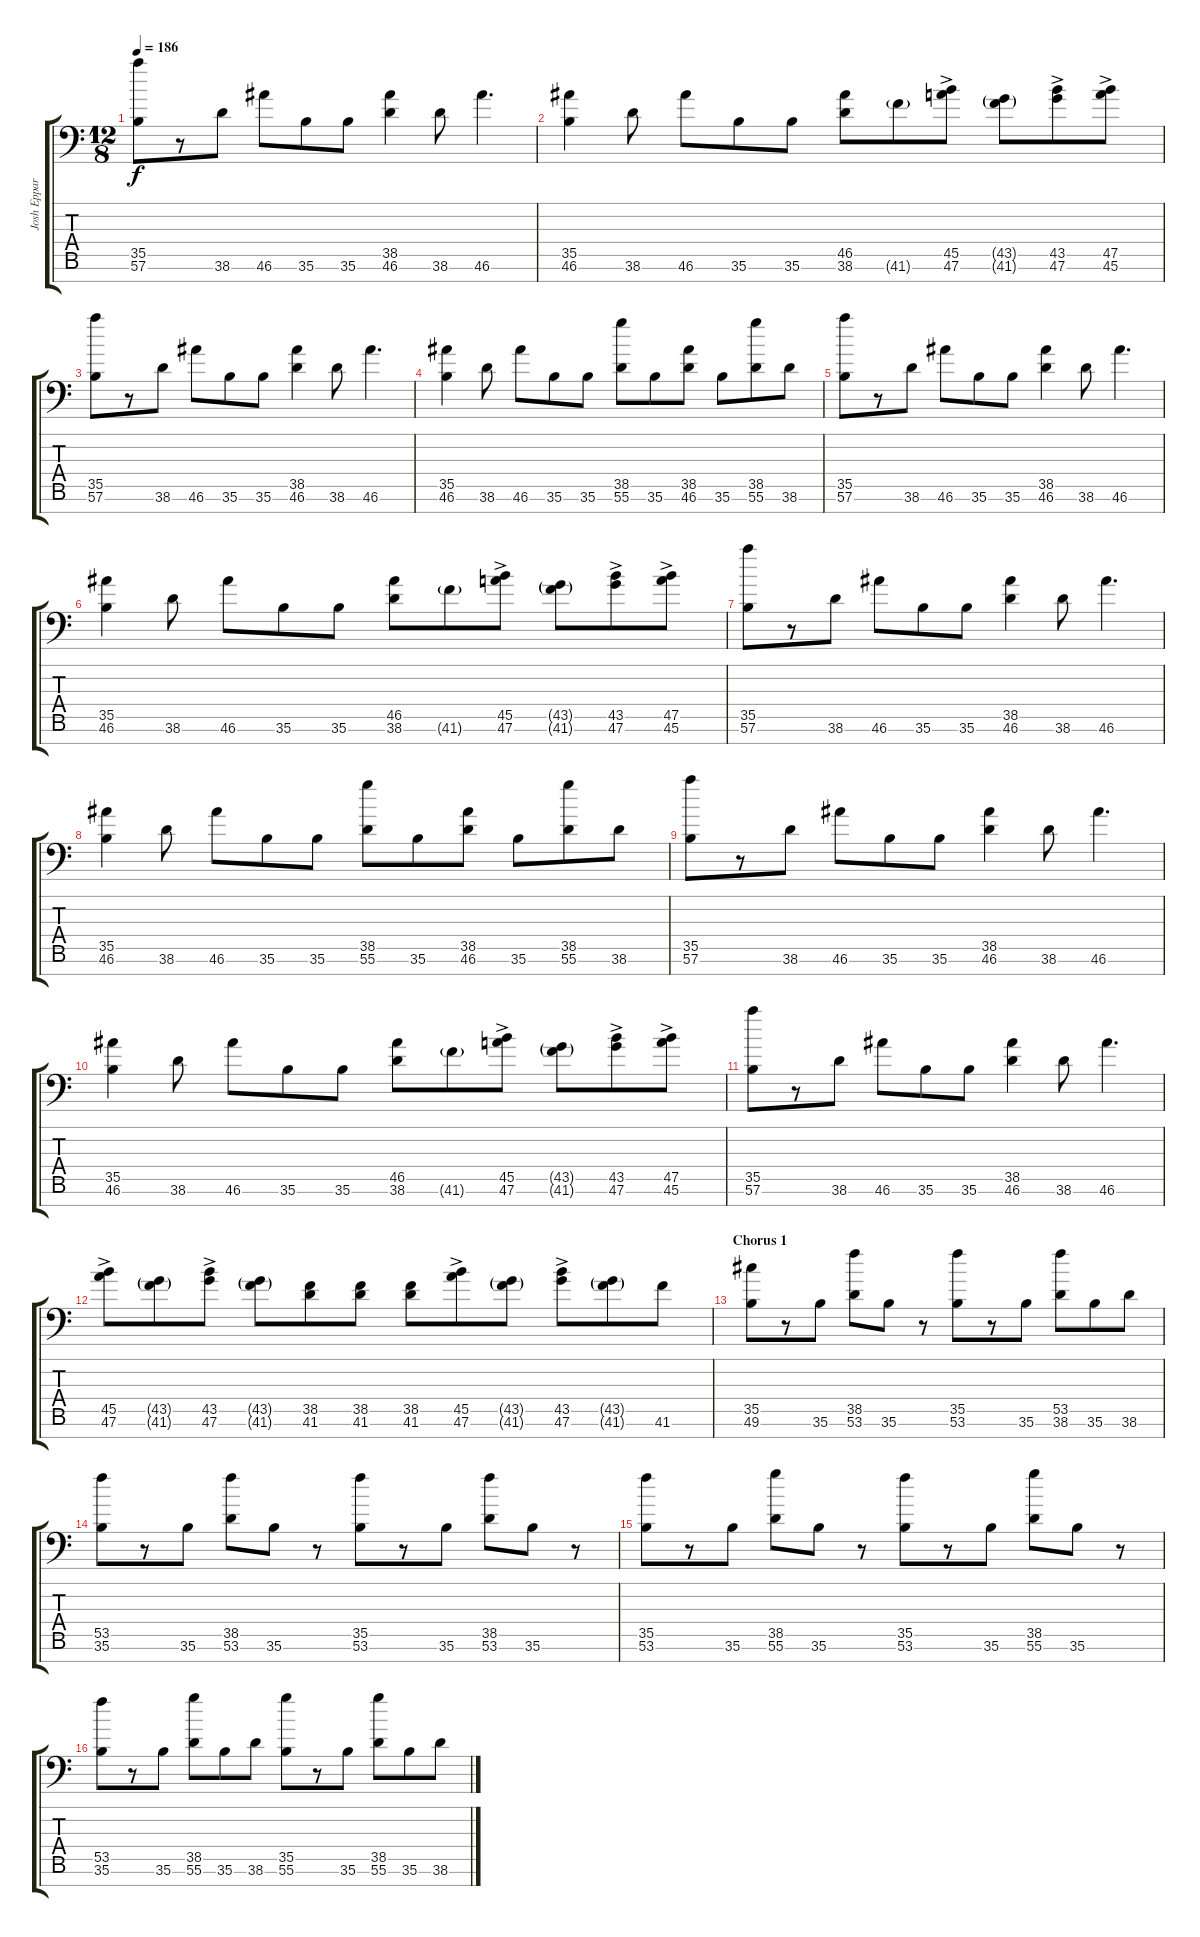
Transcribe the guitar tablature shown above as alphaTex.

\track ("Josh Eppard" "Josh Eppar") {instrument acousticgrandpiano}
\staff {score tabs}
\tuning (C-1 C-1 C-1 C-1 C-1 C-1 C-1) {hide}
\ts (12 8)
\tempo 186
\clef f4
\ks c
(35.5 57.6).8{dy f} r.8 38.6.8 46.6.8 35.6.8 35.6.8 (38.5 46.6).4 38.6.8 46.6.4{d} |
(35.5 46.6).4 38.6.8 46.6.8 35.6.8 35.6.8 (46.5 38.6).8 41.6{g}.8 (45.5{ac} 47.6).8 (43.5{g} 41.6{g}).8 (43.5 47.6{ac}).8 (47.5{ac} 45.6).8 |
(35.5 57.6).8 r.8 38.6.8 46.6.8 35.6.8 35.6.8 (38.5 46.6).4 38.6.8 46.6.4{d} |
(35.5 46.6).4 38.6.8 46.6.8 35.6.8 35.6.8 (38.5 55.6).8 35.6.8 (38.5 46.6).8 35.6.8 (38.5 55.6).8 38.6.8 |
(35.5 57.6).8 r.8 38.6.8 46.6.8 35.6.8 35.6.8 (38.5 46.6).4 38.6.8 46.6.4{d} |
(35.5 46.6).4 38.6.8 46.6.8 35.6.8 35.6.8 (46.5 38.6).8 41.6{g}.8 (45.5{ac} 47.6).8 (43.5{g} 41.6{g}).8 (43.5 47.6{ac}).8 (47.5{ac} 45.6).8 |
(35.5 57.6).8 r.8 38.6.8 46.6.8 35.6.8 35.6.8 (38.5 46.6).4 38.6.8 46.6.4{d} |
(35.5 46.6).4 38.6.8 46.6.8 35.6.8 35.6.8 (38.5 55.6).8 35.6.8 (38.5 46.6).8 35.6.8 (38.5 55.6).8 38.6.8 |
(35.5 57.6).8 r.8 38.6.8 46.6.8 35.6.8 35.6.8 (38.5 46.6).4 38.6.8 46.6.4{d} |
(35.5 46.6).4 38.6.8 46.6.8 35.6.8 35.6.8 (46.5 38.6).8 41.6{g}.8 (45.5{ac} 47.6).8 (43.5{g} 41.6{g}).8 (43.5 47.6{ac}).8 (47.5{ac} 45.6).8 |
(35.5 57.6).8 r.8 38.6.8 46.6.8 35.6.8 35.6.8 (38.5 46.6).4 38.6.8 46.6.4{d} |
(45.5{ac} 47.6).8 (43.5{g} 41.6{g}).8 (43.5 47.6{ac}).8 (43.5{g} 41.6{g}).8 (38.5 41.6).8 (38.5 41.6).8 (38.5 41.6).8 (45.5{ac} 47.6).8 (43.5{g} 41.6{g}).8 (43.5 47.6{ac}).8 (43.5{g} 41.6{g}).8 41.6.8 |
\section ("" "Chorus 1")
(35.5 49.6).8 r.8 35.6.8 (38.5 53.6).8 35.6.8 r.8 (35.5 53.6).8 r.8 35.6.8 (53.5 38.6).8 35.6.8 38.6.8 |
(53.5 35.6).8 r.8 35.6.8 (38.5 53.6).8 35.6.8 r.8 (35.5 53.6).8 r.8 35.6.8 (38.5 53.6).8 35.6.8 r.8 |
(35.5 53.6).8 r.8 35.6.8 (38.5 55.6).8 35.6.8 r.8 (35.5 53.6).8 r.8 35.6.8 (38.5 55.6).8 35.6.8 r.8 |
(53.5 35.6).8 r.8 35.6.8 (38.5 55.6).8 35.6.8 38.6.8 (35.5 55.6).8 r.8 35.6.8 (38.5 55.6).8 35.6.8 38.6.8
